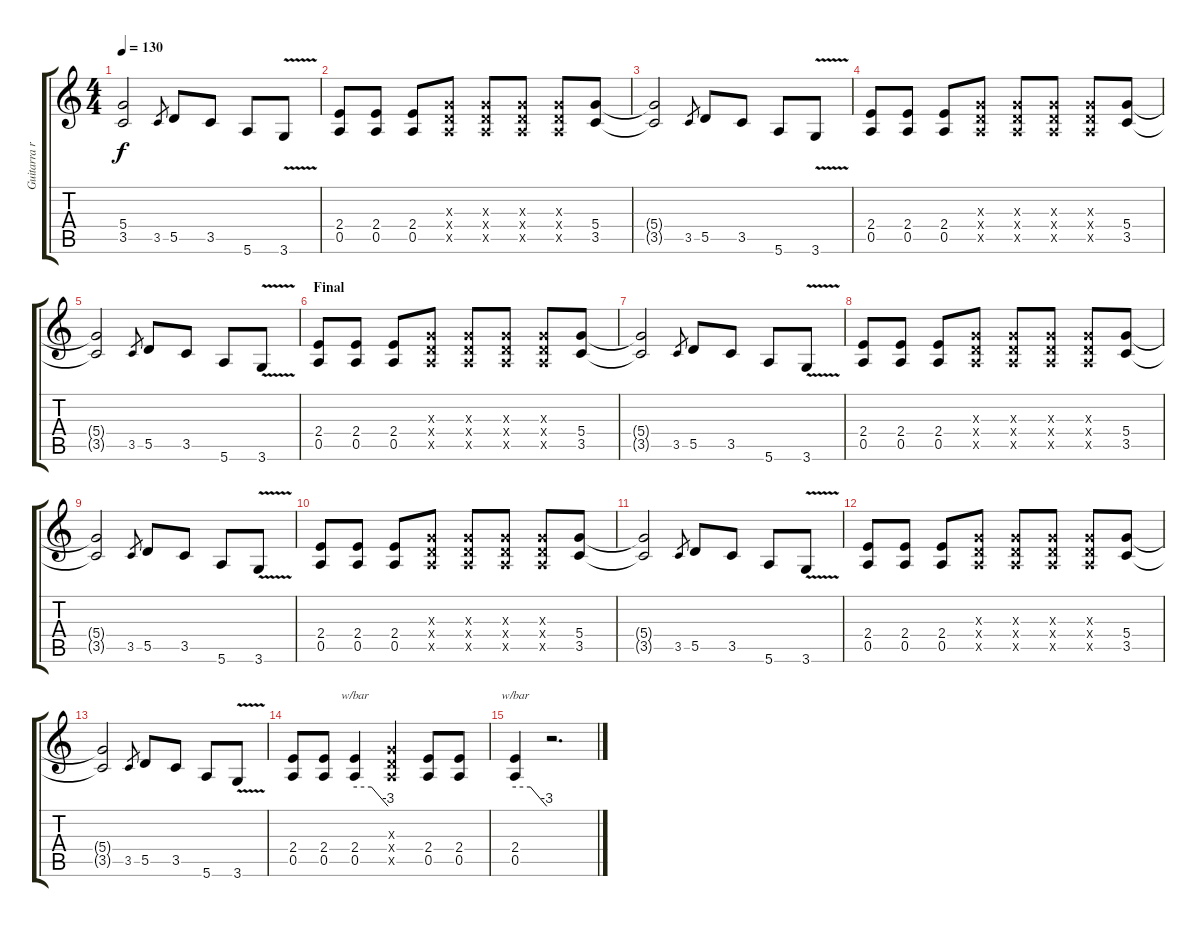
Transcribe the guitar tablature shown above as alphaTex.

\track ("Guitarra rítmica" "Guitarra r") {instrument distortionguitar}
\staff {score tabs}
\tuning (E4 B3 G3 D3 A2 E2) {hide}
\ts (4 4)
\tempo 130
\clef g2
\ks c
(5.4{t} 3.5{t}).2{dy f} 3.5.8{gr} 5.5.8 3.5.8 5.6.8 3.6{v}.8 |
(2.4 0.5).8 (2.4 0.5).8 (2.4 0.5).8 (0.3{x} 0.4{x} 0.5{x}).8 (0.3{x} 0.4{x} 0.5{x}).8 (0.3{x} 0.4{x} 0.5{x}).8 (0.3{x} 0.4{x} 0.5{x}).8 (5.4 3.5).8 |
(5.4{t} 3.5{t}).2 3.5.8{gr} 5.5.8 3.5.8 5.6.8 3.6{v}.8 |
(2.4 0.5).8 (2.4 0.5).8 (2.4 0.5).8 (0.3{x} 0.4{x} 0.5{x}).8 (0.3{x} 0.4{x} 0.5{x}).8 (0.3{x} 0.4{x} 0.5{x}).8 (0.3{x} 0.4{x} 0.5{x}).8 (5.4 3.5).8 |
(5.4{t} 3.5{t}).2 3.5.8{gr} 5.5.8 3.5.8 5.6.8 3.6{v}.8 |
\section ("" "Final")
(2.4 0.5).8 (2.4 0.5).8 (2.4 0.5).8 (0.3{x} 0.4{x} 0.5{x}).8 (0.3{x} 0.4{x} 0.5{x}).8 (0.3{x} 0.4{x} 0.5{x}).8 (0.3{x} 0.4{x} 0.5{x}).8 (5.4 3.5).8 |
(5.4{t} 3.5{t}).2 3.5.8{gr} 5.5.8 3.5.8 5.6.8 3.6{v}.8 |
(2.4 0.5).8 (2.4 0.5).8 (2.4 0.5).8 (0.3{x} 0.4{x} 0.5{x}).8 (0.3{x} 0.4{x} 0.5{x}).8 (0.3{x} 0.4{x} 0.5{x}).8 (0.3{x} 0.4{x} 0.5{x}).8 (5.4 3.5).8 |
(5.4{t} 3.5{t}).2 3.5.8{gr} 5.5.8 3.5.8 5.6.8 3.6{v}.8 |
(2.4 0.5).8 (2.4 0.5).8 (2.4 0.5).8 (0.3{x} 0.4{x} 0.5{x}).8 (0.3{x} 0.4{x} 0.5{x}).8 (0.3{x} 0.4{x} 0.5{x}).8 (0.3{x} 0.4{x} 0.5{x}).8 (5.4 3.5).8 |
(5.4{t} 3.5{t}).2 3.5.8{gr} 5.5.8 3.5.8 5.6.8 3.6{v}.8 |
(2.4 0.5).8 (2.4 0.5).8 (2.4 0.5).8 (0.3{x} 0.4{x} 0.5{x}).8 (0.3{x} 0.4{x} 0.5{x}).8 (0.3{x} 0.4{x} 0.5{x}).8 (0.3{x} 0.4{x} 0.5{x}).8 (5.4 3.5).8 |
(5.4{t} 3.5{t}).2 3.5.8{gr} 5.5.8 3.5.8 5.6.8 3.6{v}.8 |
(2.4 0.5).8 (2.4 0.5).8 (2.4 0.5).4{tbe (custom default 0 0 30 0 60 -12)} (0.3{x} 0.4{x} 0.5{x}).4 (2.4 0.5).8 (2.4 0.5).8 |
(2.4 0.5).4{tbe (custom default 0 0 29 0 60 -12)} r.2{d}
